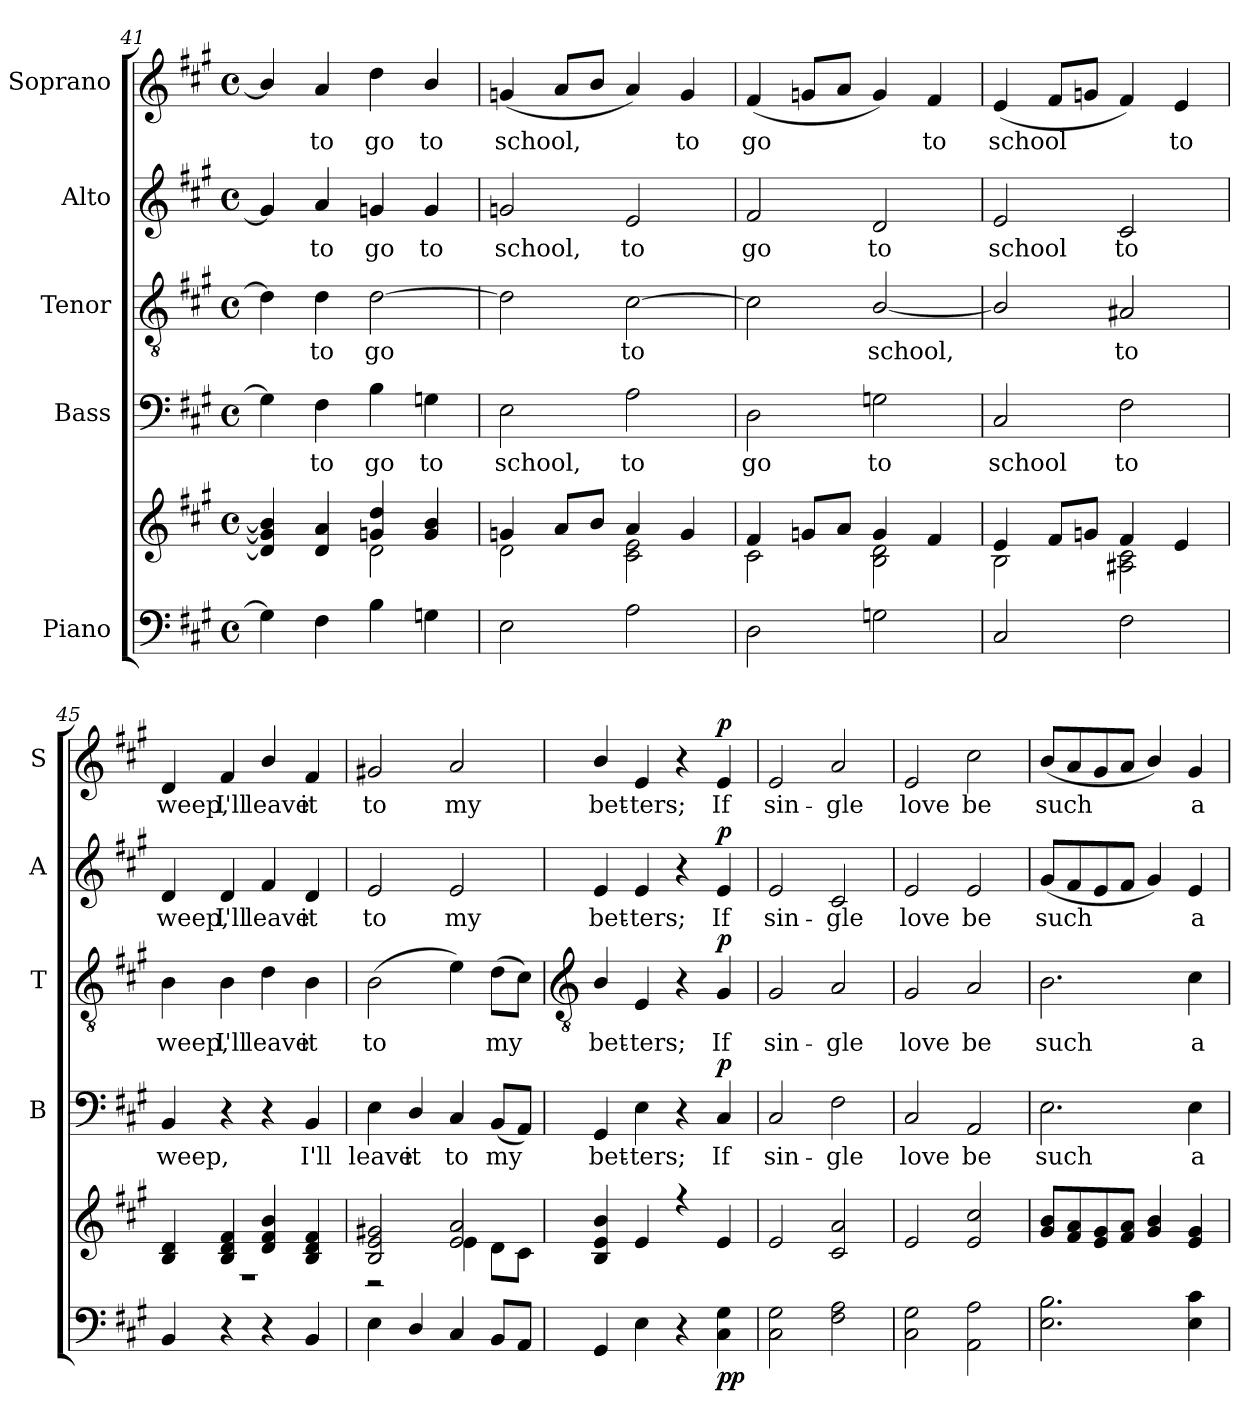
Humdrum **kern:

**kern	**kern	**dynam	**kern	**text	**dynam	**kern	**text	**dynam	**kern	**text	**dynam	**kern	**text	**dynam
*part5	*part5	*part5	*part4	*part4	*part4	*part3	*part3	*part3	*part2	*part2	*part2	*part1	*part1	*part1
*staff6	*staff5	*staff5/6	*staff4	*staff4	*staff4	*staff3	*staff3	*staff3	*staff2	*staff2	*staff2	*staff1	*staff1	*staff1
*I"Piano	*	*	*I"Bass	*	*	*I"Tenor	*	*	*I"Alto	*	*	*I"Soprano	*	*
*	*	*	*I'B	*	*	*I'T	*	*	*I'A	*	*	*I'S	*	*
!!LO:LB:g=z
*clefF4	*clefG2	*	*clefF4	*	*	*clefGv2	*	*	*clefG2	*	*	*clefG2	*	*
*k[f#c#g#]	*k[f#c#g#]	*	*k[f#c#g#]	*	*	*k[f#c#g#]	*	*	*k[f#c#g#]	*	*	*k[f#c#g#]	*	*
*A:	*A:	*	*A:	*	*	*A:	*	*	*A:	*	*	*A:	*	*
*M4/4	*M4/4	*	*M4/4	*	*	*M4/4	*	*	*M4/4	*	*	*M4/4	*	*
*met(c)	*met(c)	*	*met(c)	*	*	*met(c)	*	*	*met(c)	*	*	*met(c)	*	*
=41	=41	=41	=41	=41	=41	=41	=41	=41	=41	=41	=41	=41	=41	=41
*	*^	*	*	*	*	*	*	*	*	*	*	*	*	*
4G]	4d/] 4g/] 4b/]	2ryy	.	4G]	.	.	4d]	.	.	4g]	.	.	4b/]	.	.
!	!	!	!	!	!LO:LY:b	!	!	!LO:LY:b	!	!	!LO:LY:b	!	!	!LO:LY:b	!
4F#	4d 4a	.	.	4F#	to	.	4d	to	.	4a	to	.	4a	to	.
!	!	!	!	!	!LO:LY:b	!	!	!LO:LY:b	!	!	!LO:LY:b	!	!	!LO:LY:b	!
4B	4g/ 4dd/	2d\	.	4B	go	.	[2d	go	.	4g	go	.	4dd	go	.
!	!	!	!	!	!LO:LY:b	!	!	!	!	!	!LO:LY:b	!	!	!LO:LY:b	!
4G	4g/ 4b/	.	.	4G	to	.	.	.	.	4g	to	.	4b/	to	.
=42	=42	=42	=42	=42	=42	=42	=42	=42	=42	=42	=42	=42	=42	=42	=42
!	!	!	!	!	!LO:LY:b	!	!	!	!	!	!LO:LY:b	!	!	!LO:LY:b	!
2E	4gn	2d\	.	2E	school,	.	2d]	.	.	2gn	school,	.	(<4gn	school,	.
.	8aL	.	.	.	.	.	.	.	.	.	.	.	8aL	.	.
.	8bJ	.	.	.	.	.	.	.	.	.	.	.	8bJ	.	.
!	!	!	!	!	!LO:LY:b	!	!	!LO:LY:b	!	!	!LO:LY:b	!	!	!	!
2A	4a	2c#\ 2e\	.	2A	to	.	[2c#	to	.	2e	to	.	4a)	.	.
!	!	!	!	!	!	!	!	!	!	!	!	!	!	!LO:LY:b	!
.	4g	.	.	.	.	.	.	.	.	.	.	.	4g	to	.
=43	=43	=43	=43	=43	=43	=43	=43	=43	=43	=43	=43	=43	=43	=43	=43
!	!	!	!	!	!LO:LY:b	!	!	!	!	!	!LO:LY:b	!	!	!LO:LY:b	!
2D	4f#	2c#\	.	2D	go	.	2c#]	.	.	2f#	go	.	(<4f#	go	.
.	8gnL	.	.	.	.	.	.	.	.	.	.	.	8gnL	.	.
.	8aJ	.	.	.	.	.	.	.	.	.	.	.	8aJ	.	.
!	!	!	!	!	!LO:LY:b	!	!	!LO:LY:b	!	!	!LO:LY:b	!	!	!	!
2Gn	4g	2B\ 2d\	.	2Gn	to	.	[2B/	school,	.	2d	to	.	4g)	.	.
!	!	!	!	!	!	!	!	!	!	!	!	!	!	!LO:LY:b	!
.	4f#	.	.	.	.	.	.	.	.	.	.	.	4f#	to	.
=44	=44	=44	=44	=44	=44	=44	=44	=44	=44	=44	=44	=44	=44	=44	=44
!	!	!	!	!	!LO:LY:b	!	!	!	!	!	!LO:LY:b	!	!	!LO:LY:b	!
2C#	4e	2B\	.	2C#	school	.	2B/]	.	.	2e	school	.	(<4e	school	.
.	8f#L	.	.	.	.	.	.	.	.	.	.	.	8f#L	.	.
.	8gnJ	.	.	.	.	.	.	.	.	.	.	.	8gnJ	.	.
!	!	!	!	!	!LO:LY:b	!	!	!LO:LY:b	!	!	!LO:LY:b	!	!	!	!
2F#	4f#	2A#X\ 2c#\	.	2F#	to	.	2A#X	to	.	2c#	to	.	4f#)	.	.
!	!	!	!	!	!	!	!	!	!	!	!	!	!	!LO:LY:b	!
.	4e	.	.	.	.	.	.	.	.	.	.	.	4e	to	.
=45	=45	=45	=45	=45	=45	=45	=45	=45	=45	=45	=45	=45	=45	=45	=45
!	!	!	!	!	!LO:LY:b	!	!	!LO:LY:b	!	!	!LO:LY:b	!	!	!LO:LY:b	!
4BB	4B 4d	1r	.	4BB	weep,	.	4B	weep,	.	4d	weep,	.	4d	weep,	.
!	!	!	!	!	!	!	!	!LO:LY:b	!	!	!LO:LY:b	!	!	!LO:LY:b	!
4r	4B 4d 4f#	.	.	4r	.	.	4B	I'll	.	4d	I'll	.	4f#	I'll	.
!	!	!	!	!	!	!	!	!LO:LY:b	!	!	!LO:LY:b	!	!	!LO:LY:b	!
4r	4d/ 4f#/ 4b/	.	.	4r	.	.	4d	leave	.	4f#	leave	.	4b/	leave	.
!	!	!	!	!	!LO:LY:b	!	!	!LO:LY:b	!	!	!LO:LY:b	!	!	!LO:LY:b	!
4BB	4B 4d 4f#	.	.	4BB	I'll	.	4B	it	.	4d	it	.	4f#	it	.
=46	=46	=46	=46	=46	=46	=46	=46	=46	=46	=46	=46	=46	=46	=46	=46
!	!	!	!	!	!LO:LY:b	!	!	!LO:LY:b	!	!	!LO:LY:b	!	!	!LO:LY:b	!
4E	2B 2e 2g#X	2r	.	4E	leave	.	(>2B	to	.	2e	to	.	2g#X	to	.
!	!	!	!	!	!LO:LY:b	!	!	!	!	!	!	!	!	!	!
4D/	.	.	.	4D/	it	.	.	.	.	.	.	.	.	.	.
!	!	!	!	!	!LO:LY:b	!	!	!	!	!	!LO:LY:b	!	!	!LO:LY:b	!
4C#	2e 2a	4e\	.	4C#	to	.	4e)	.	.	2e	my	.	2a	my	.
!	!	!	!	!	!LO:LY:b	!	!	!LO:LY:b	!	!	!	!	!	!	!
8BBL	.	8d\L	.	(<8BBL	my	.	(>8dL	my	.	.	.	.	.	.	.
8AAJ	.	8c#\J	.	8AAJ)	.	.	8c#J)	.	.	.	.	.	.	.	.
!!LO:LB:g=z
=47	=47	=47	=47	=47	=47	=47	=47	=47	=47	=47	=47	=47	=47	=47	=47
*	*	*	*	*	*	*	*clefGv2	*	*	*	*	*	*	*	*
!	!	!	!	!	!LO:LY:b	!	!	!LO:LY:b	!	!	!LO:LY:b	!	!	!LO:LY:b	!
4GG#	4B/ 4e/ 4b/	1ryy	.	4GG#	bet-	.	4B/	bet-	.	4e	bet-	.	4b/	bet-	.
!	!	!	!	!	!LO:LY:b	!	!	!LO:LY:b	!	!	!LO:LY:b	!	!	!LO:LY:b	!
4E	4e	.	.	4E	-ters;	.	4E	-ters;	.	4e	-ters;	.	4e	-ters;	.
4r	4r	.	.	4r	.	.	4r	.	.	4r	.	.	4r	.	.
!	!	!	!LO:DY:b=2	!	!LO:LY:b	!	!	!LO:LY:b	!	!	!LO:LY:b	!	!	!LO:LY:b	!
!	!	!	!LO:DY:n=1:b	!	!	!LO:DY:b	!	!	!LO:DY:b	!	!	!LO:DY:b	!	!	!LO:DY:b
4C# 4G#	4e	.	p p	4C#	If	p	4G#	If	p	4e	If	p	4e	If	p
=48	=48	=48	=48	=48	=48	=48	=48	=48	=48	=48	=48	=48	=48	=48	=48
!	!	!	!	!	!LO:LY:b	!	!	!LO:LY:b	!	!	!LO:LY:b	!	!	!LO:LY:b	!
2C# 2G#	2e	1ryy	.	2C#	sin-	.	2G#	sin-	.	2e	sin-	.	2e	sin-	.
!	!	!	!	!	!LO:LY:b	!	!	!LO:LY:b	!	!	!LO:LY:b	!	!	!LO:LY:b	!
2F# 2A	2c# 2a	.	.	2F#	-gle	.	2A	-gle	.	2c#	-gle	.	2a	-gle	.
=49	=49	=49	=49	=49	=49	=49	=49	=49	=49	=49	=49	=49	=49	=49	=49
!	!	!	!	!	!LO:LY:b	!	!	!LO:LY:b	!	!	!LO:LY:b	!	!	!LO:LY:b	!
2C# 2G#	2e	1ryy	.	2C#	love	.	2G#	love	.	2e	love	.	2e	love	.
!	!	!	!	!	!LO:LY:b	!	!	!LO:LY:b	!	!	!LO:LY:b	!	!	!LO:LY:b	!
2AA 2A	2e 2cc#	.	.	2AA	be	.	2A	be	.	2e	be	.	2cc#	be	.
=50	=50	=50	=50	=50	=50	=50	=50	=50	=50	=50	=50	=50	=50	=50	=50
!	!	!	!	!	!LO:LY:b	!	!	!LO:LY:b	!	!	!LO:LY:b	!	!	!LO:LY:b	!
2.E 2.B	8g# 8bL	1ryy	.	2.E	such	.	2.B	such	.	(<8g#L	such	.	(<8bL	such	.
.	8f# 8a	.	.	.	.	.	.	.	.	8f#	.	.	8a	.	.
.	8e 8g#	.	.	.	.	.	.	.	.	8e	.	.	8g#	.	.
.	8f# 8aJ	.	.	.	.	.	.	.	.	8f#J	.	.	8aJ	.	.
.	4g#/ 4b/	.	.	.	.	.	.	.	.	4g#)	.	.	4b/)	.	.
!	!	!	!	!	!LO:LY:b	!	!	!LO:LY:b	!	!	!LO:LY:b	!	!	!LO:LY:b	!
4E 4c#	4e 4g#	.	.	4E	a	.	4c#	a	.	4e	a	.	4g#	a	.
*	*v	*v	*	*	*	*	*	*	*	*	*	*	*	*	*
=	=	=	=	=	=	=	=	=	=	=	=	=	=	=
*-	*-	*-	*-	*-	*-	*-	*-	*-	*-	*-	*-	*-	*-	*-
